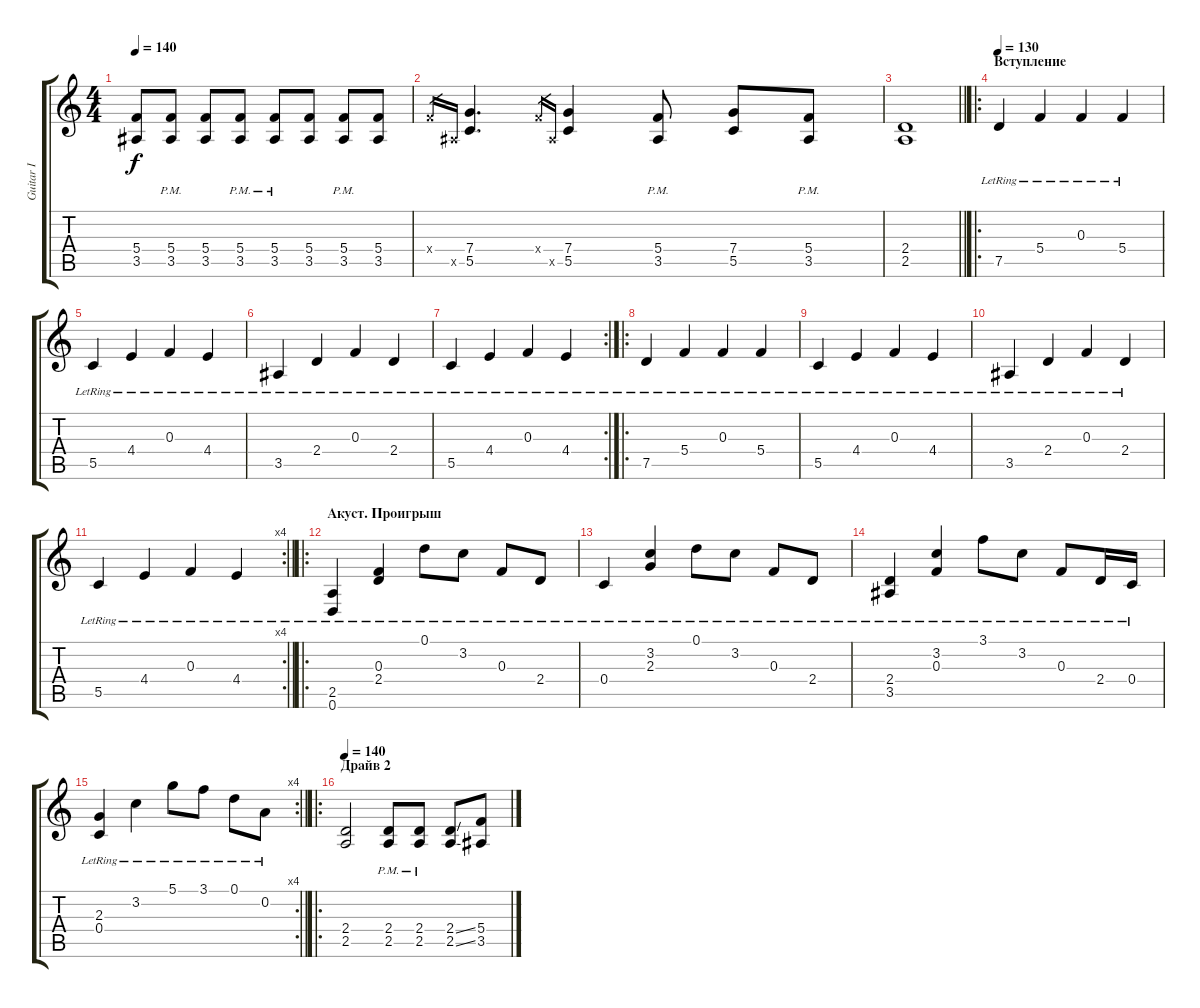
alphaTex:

\track ("Guitar I" "Guitar I") {instrument acousticguitarsteel}
\staff {score tabs}
\tuning (D4 A3 F3 C3 G2 D2) {hide}
\ts (4 4)
\tempo 140
\clef g2
\ks c
(5.4 3.5).8{dy f} (5.4{pm} 3.5{pm}).8 (5.4 3.5).8 (5.4{pm} 3.5{pm}).8 (5.4{pm} 3.5{pm}).8 (5.4 3.5).8 (5.4{pm} 3.5{pm}).8 (5.4 3.5).8 |
5.4{x}.16{gr} 3.5{x}.16{gr} (7.4 5.5).4{d} 5.4{x}.16{gr} 3.5{x}.16{gr} (7.4 5.5).4 (5.4{pm} 3.5{pm}).8 (7.4 5.5).8 (5.4{pm} 3.5{pm}).8 |
\barLineRight lightlight
(2.4 2.5).1 |
\ro
\section ("" "Вступление")
\tempo 130
7.5{lr}.4{instrument acousticguitarsteel} 5.4{lr}.4 0.3{lr}.4 5.4{lr}.4 |
5.5{lr}.4 4.4{lr}.4 0.3{lr}.4 4.4{lr}.4 |
3.5{lr}.4 2.4{lr}.4 0.3{lr}.4 2.4{lr}.4 |
\rc 2
5.5{lr}.4 4.4{lr}.4 0.3{lr}.4 4.4{lr}.4 |
\ro
7.5{lr}.4 5.4{lr}.4 0.3{lr}.4 5.4{lr}.4 |
5.5{lr}.4 4.4{lr}.4 0.3{lr}.4 4.4{lr}.4 |
3.5{lr}.4 2.4{lr}.4 0.3{lr}.4 2.4{lr}.4 |
\rc 4
\barLineRight lightlight
5.5{lr}.4 4.4{lr}.4 0.3{lr}.4 4.4{lr}.4 |
\ro
\section ("" "Акуст. Проигрыш")
(2.5{lr} 0.6{lr}).4 (0.3{lr} 2.4{lr}).4 0.1{lr}.8 3.2{lr}.8 0.3{lr}.8 2.4{lr}.8 |
0.4{lr}.4 (3.2{lr} 2.3{lr}).4 0.1{lr}.8 3.2{lr}.8 0.3{lr}.8 2.4{lr}.8 |
(2.4{lr} 3.5{lr}).4 (3.2{lr} 0.3{lr}).4 3.1{lr}.8 3.2{lr}.8 0.3{lr}.8 2.4{lr}.16 0.4{lr}.16 |
\rc 4
\barLineRight lightlight
(2.3{lr} 0.4{lr}).4 3.2{lr}.4 5.1{lr}.8 3.1{lr}.8 0.1{lr}.8 0.2{lr}.8 |
\ro
\section ("" "Драйв 2")
\tempo 135
\tempo 140
(2.4 2.5).2{instrument distortionguitar} (2.4{pm} 2.5{pm}).8 (2.4{pm} 2.5{pm}).8 (2.4{ss} 2.5{ss}).8 (5.4{ss} 3.5{ss}).8
